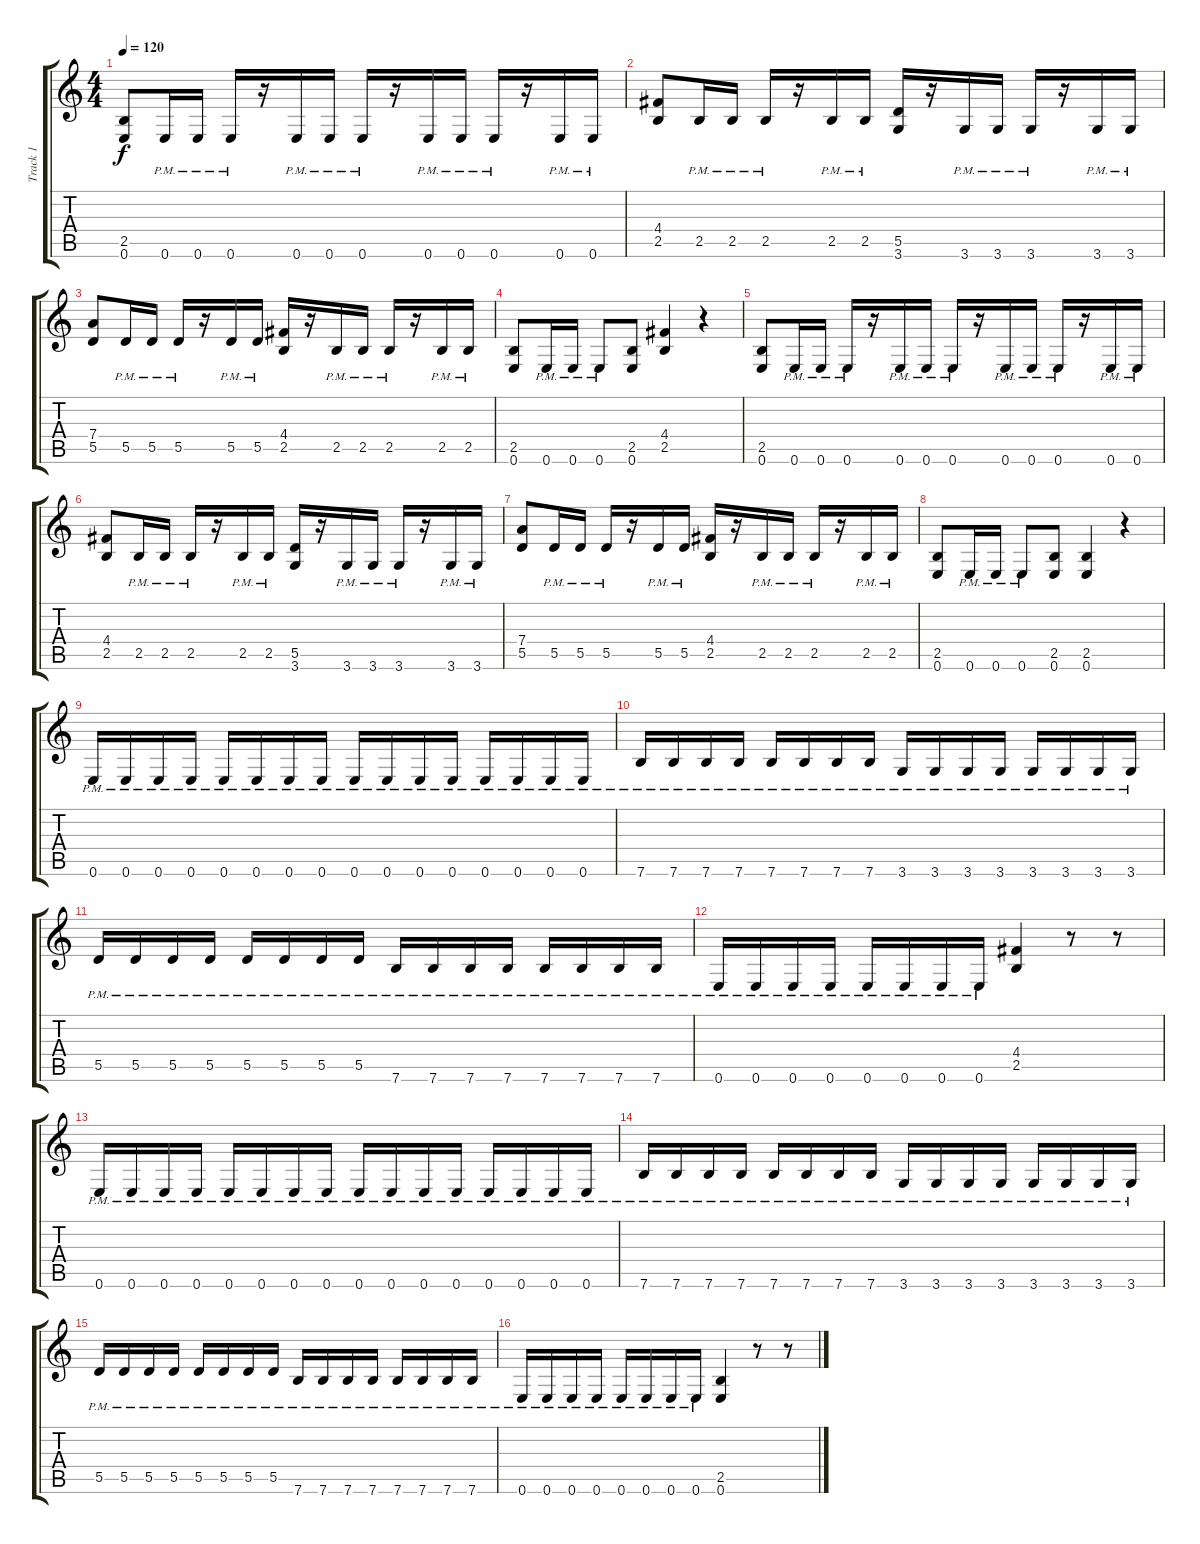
\track ("Track 1" "Track 1") {instrument distortionguitar}
\staff {score tabs}
\tuning (E4 B3 G3 D3 A2 E2) {hide}
\ts (4 4)
\tempo 120
\clef g2
\ks c
(2.5 0.6).8{dy f} 0.6{pm}.16 0.6{pm}.16 0.6{pm}.16 r.16 0.6{pm}.16 0.6{pm}.16 0.6{pm}.16 r.16 0.6{pm}.16 0.6{pm}.16 0.6{pm}.16 r.16 0.6{pm}.16 0.6{pm}.16 |
(4.4 2.5).8 2.5{pm}.16 2.5{pm}.16 2.5{pm}.16 r.16 2.5{pm}.16 2.5{pm}.16 (5.5 3.6).16 r.16 3.6{pm}.16 3.6{pm}.16 3.6{pm}.16 r.16 3.6{pm}.16 3.6{pm}.16 |
(7.4 5.5).8 5.5{pm}.16 5.5{pm}.16 5.5{pm}.16 r.16 5.5{pm}.16 5.5{pm}.16 (4.4 2.5).16 r.16 2.5{pm}.16 2.5{pm}.16 2.5{pm}.16 r.16 2.5{pm}.16 2.5{pm}.16 |
(2.5 0.6).8 0.6{pm}.16 0.6{pm}.16 0.6{pm}.8 (2.5 0.6).8 (4.4 2.5).4 r.4 |
(2.5 0.6).8 0.6{pm}.16 0.6{pm}.16 0.6{pm}.16 r.16 0.6{pm}.16 0.6{pm}.16 0.6{pm}.16 r.16 0.6{pm}.16 0.6{pm}.16 0.6{pm}.16 r.16 0.6{pm}.16 0.6{pm}.16 |
(4.4 2.5).8 2.5{pm}.16 2.5{pm}.16 2.5{pm}.16 r.16 2.5{pm}.16 2.5{pm}.16 (5.5 3.6).16 r.16 3.6{pm}.16 3.6{pm}.16 3.6{pm}.16 r.16 3.6{pm}.16 3.6{pm}.16 |
(7.4 5.5).8 5.5{pm}.16 5.5{pm}.16 5.5{pm}.16 r.16 5.5{pm}.16 5.5{pm}.16 (4.4 2.5).16 r.16 2.5{pm}.16 2.5{pm}.16 2.5{pm}.16 r.16 2.5{pm}.16 2.5{pm}.16 |
(2.5 0.6).8 0.6{pm}.16 0.6{pm}.16 0.6{pm}.8 (2.5 0.6).8 (2.5 0.6).4 r.4 |
0.6{pm}.16 0.6{pm}.16 0.6{pm}.16 0.6{pm}.16 0.6{pm}.16 0.6{pm}.16 0.6{pm}.16 0.6{pm}.16 0.6{pm}.16 0.6{pm}.16 0.6{pm}.16 0.6{pm}.16 0.6{pm}.16 0.6{pm}.16 0.6{pm}.16 0.6{pm}.16 |
7.6{pm}.16 7.6{pm}.16 7.6{pm}.16 7.6{pm}.16 7.6{pm}.16 7.6{pm}.16 7.6{pm}.16 7.6{pm}.16 3.6{pm}.16 3.6{pm}.16 3.6{pm}.16 3.6{pm}.16 3.6{pm}.16 3.6{pm}.16 3.6{pm}.16 3.6{pm}.16 |
5.5{pm}.16 5.5{pm}.16 5.5{pm}.16 5.5{pm}.16 5.5{pm}.16 5.5{pm}.16 5.5{pm}.16 5.5{pm}.16 7.6{pm}.16 7.6{pm}.16 7.6{pm}.16 7.6{pm}.16 7.6{pm}.16 7.6{pm}.16 7.6{pm}.16 7.6{pm}.16 |
0.6{pm}.16 0.6{pm}.16 0.6{pm}.16 0.6{pm}.16 0.6{pm}.16 0.6{pm}.16 0.6{pm}.16 0.6{pm}.16 (4.4 2.5).4 r.8 r.8 |
0.6{pm}.16 0.6{pm}.16 0.6{pm}.16 0.6{pm}.16 0.6{pm}.16 0.6{pm}.16 0.6{pm}.16 0.6{pm}.16 0.6{pm}.16 0.6{pm}.16 0.6{pm}.16 0.6{pm}.16 0.6{pm}.16 0.6{pm}.16 0.6{pm}.16 0.6{pm}.16 |
7.6{pm}.16 7.6{pm}.16 7.6{pm}.16 7.6{pm}.16 7.6{pm}.16 7.6{pm}.16 7.6{pm}.16 7.6{pm}.16 3.6{pm}.16 3.6{pm}.16 3.6{pm}.16 3.6{pm}.16 3.6{pm}.16 3.6{pm}.16 3.6{pm}.16 3.6{pm}.16 |
5.5{pm}.16 5.5{pm}.16 5.5{pm}.16 5.5{pm}.16 5.5{pm}.16 5.5{pm}.16 5.5{pm}.16 5.5{pm}.16 7.6{pm}.16 7.6{pm}.16 7.6{pm}.16 7.6{pm}.16 7.6{pm}.16 7.6{pm}.16 7.6{pm}.16 7.6{pm}.16 |
0.6{pm}.16 0.6{pm}.16 0.6{pm}.16 0.6{pm}.16 0.6{pm}.16 0.6{pm}.16 0.6{pm}.16 0.6{pm}.16 (2.5 0.6).4 r.8 r.8
